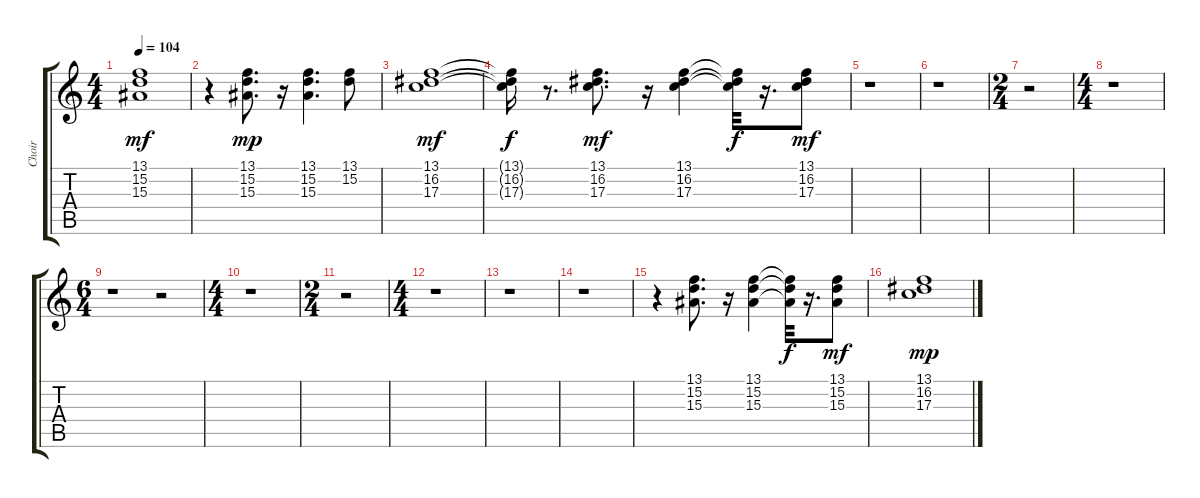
\track ("Choir" "Choir") {instrument synthvoice}
\staff {score tabs}
\tuning (E4 B3 G3 D3 A2 E2) {hide}
\ts (4 4)
\tempo 104
\clef g2
\ks c
(13.1 15.2 15.3).1{dy mf} |
r.4 (13.1 15.2 15.3).8{d dy mp} r.16 (13.1 15.2 15.3).4{d} (13.1 15.2).8 |
(13.1 16.2 17.3).1{dy mf} |
(13.1{t} 16.2{t} 17.3{t}).16{dy f} r.8{d} (13.1 16.2 17.3).8{d dy mf} r.16 (13.1 16.2 17.3).4 (13.1{t} 16.2{t} 17.3{t}).32{dy f} r.16{d} (13.1 16.2 17.3).8{dy mf} |
r.1 |
r.1 |
\ts (2 4)
r.2 |
\ts (4 4)
r.1 |
\ts (6 4)
r.1 r.2 |
\ts (4 4)
r.1 |
\ts (2 4)
r.2 |
\ts (4 4)
r.1 |
r.1 |
r.1 |
r.4 (13.1 15.2 15.3).8{d} r.16 (13.1 15.2 15.3).4 (13.1{t} 15.2{t} 15.3{t}).32{dy f} r.16{d} (13.1 15.2 15.3).8{dy mf} |
(13.1 16.2 17.3).1{dy mp}
